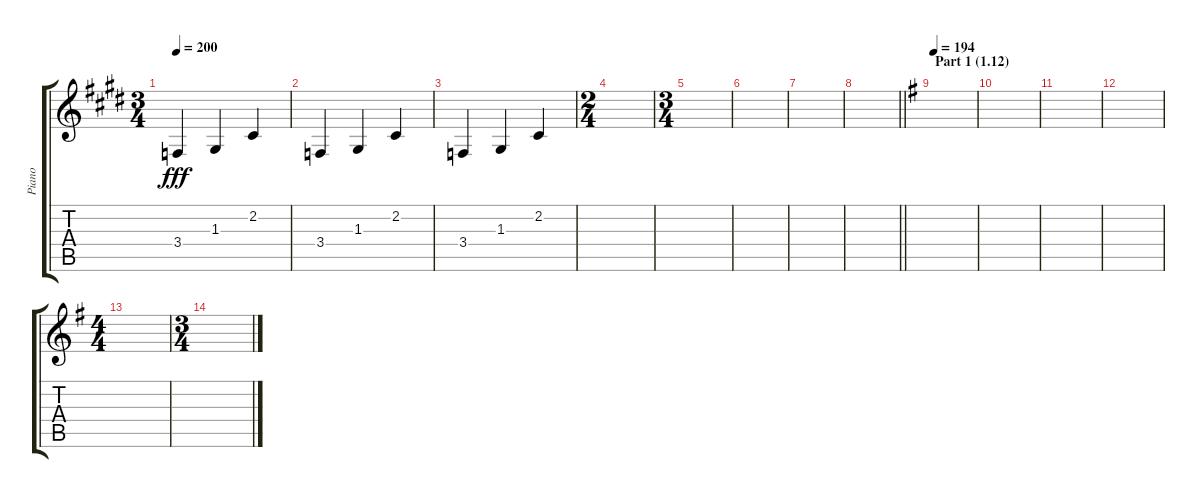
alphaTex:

\track ("Piano" "Piano") {instrument electricpiano1}
\staff {score tabs}
\tuning (E4 B3 G3 D3 A2 E2) {hide}
\ts (3 4)
\tempo 200
\clef g2
\ks e
3.4.4{dy fff} 1.3.4 2.2.4 |
3.4.4 1.3.4 2.2.4 |
3.4.4 1.3.4 2.2.4 |
\ts (2 4)
|
\ts (3 4)
|
|
|
\barLineRight lightlight
|
\section ("" "Part 1 (1.12)")
\tempo 194
\ks g
|
|
|
|
\ts (4 4)
|
\ts (3 4)
